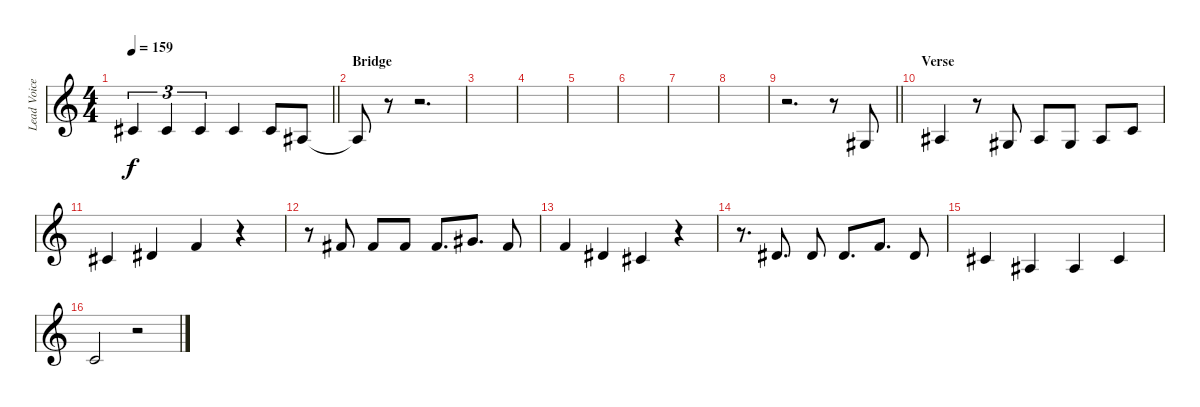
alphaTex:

\track ("Lead Voice" "Lead Voice") {instrument lead2sawtooth}
\staff {score}
\tuning (E4 B3 G3 D3 A2 D2) {hide}
\ts (4 4)
\tempo 159
\clef g2
\barLineRight lightlight
\ks c
2.2.4{tu (3 2) dy f} 2.2.4{tu (3 2)} 2.2.4{tu (3 2)} 2.2.4 2.2.8 3.3.8 |
\section ("" "Bridge")
3.3{t}.8 r.8 r.2{d} |
|
|
|
|
|
|
\barLineRight lightlight
r.2{d} r.8 1.3.8 |
\section ("" "Verse")
3.3.4 r.8 1.3.8 3.3.8 1.3.8 3.3.8 1.2.8 |
2.2.4 4.2.4 1.1.4 r.4 |
r.8 2.1.8 2.1.8 2.1.8 2.1.8{d} 4.1.8{d} 2.1.8 |
1.1.4 4.2.4 2.2.4 r.4 |
r.8{d} 4.2.8{d} 4.2.8 4.2.8{d} 1.1.8{d} 4.2.8 |
2.2.4 3.3.4 3.3.4 2.2.4 |
1.2.2 r.2
